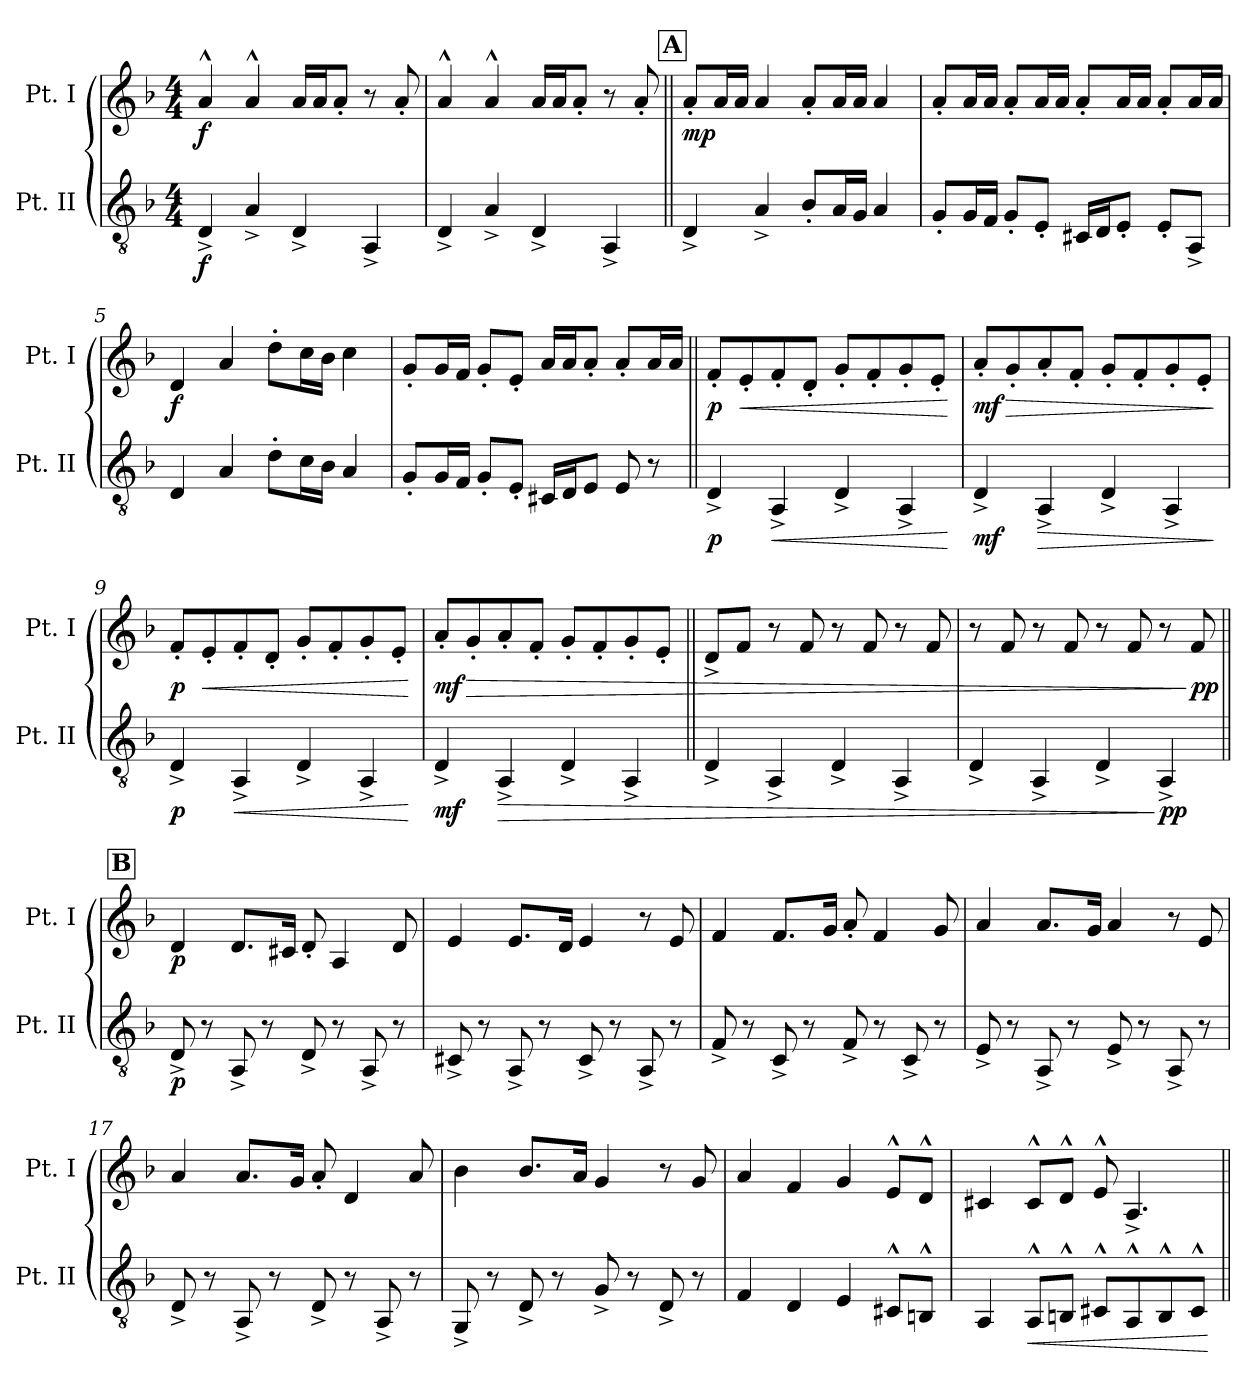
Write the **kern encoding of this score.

**kern	**dynam	**kern	**dynam
*part2	*part2	*part1	*part1
*staff2	*staff2	*staff1	*staff1
*I"Pt. II	*	*I"Pt. I	*
*I'Pt. II	*	*I'Pt. I	*
*clefGv2	*	*clefG2	*
*k[b-]	*	*k[b-]	*
*M4/4	*	*M4/4	*
=1	=1	=1	=1
!	!LO:DY:b	!	!LO:DY:b
4D^	f	4a^^	f
4A^	.	4a^^	.
4D^	.	16aLL	.
.	.	16aJ	.
.	.	8a'J	.
4AA^	.	8r	.
.	.	8a'	.
=2	=2	=2	=2
4D^	.	4a^^	.
4A^	.	4a^^	.
4D^	.	16aLL	.
.	.	16aJ	.
.	.	8a'J	.
4AA^	.	8r	.
.	.	8a'	.
!!LO:REH:place=s1:a:B:fs=14:t=A
=3||	=3||	=3||	=3||
!	!	!	!LO:DY:b
4D^	.	8a'L	mp
.	.	16aL	.
.	.	16aJJ	.
4A^	.	4a	.
8B-'L	.	8a'L	.
16AL	.	16aL	.
16GJJ	.	16aJJ	.
4A	.	4a	.
=4	=4	=4	=4
8G'L	.	8a'L	.
16GL	.	16aL	.
16FJJ	.	16aJJ	.
8G'L	.	8a'L	.
8E'J	.	16aL	.
.	.	16aJJ	.
16C#XLL	.	8a'L	.
16DJ	.	.	.
8E'J	.	16aL	.
.	.	16aJJ	.
8E'L	.	8a'L	.
8AA^J	.	16aL	.
.	.	16aJJ	.
=5	=5	=5	=5
!	!	!	!LO:DY:b
4D	.	4d	f
4A	.	4a	.
8d'L	.	8dd'L	.
16cL	.	16ccL	.
16B-JJ	.	16b-JJ	.
4A	.	4cc	.
=6	=6	=6	=6
8G'L	.	8g'L	.
16GL	.	16gL	.
16FJJ	.	16fJJ	.
8G'L	.	8g'L	.
8E'J	.	8e'J	.
16C#XLL	.	16aLL	.
16DJ	.	16aJ	.
8EJ	.	8a'J	.
8E	.	8a'L	.
8r	.	16aL	.
.	.	16aJJ	.
=7||	=7||	=7||	=7||
!	!LO:DY:b	!	!LO:DY:b
4D^	p	8f'L	p
!	!	!	!LO:HP:b
.	.	8e'	<
!	!LO:HP:b	!	!
4AA^	<	8f'	.
.	.	8d'J	.
4D^	.	8g'L	.
.	.	8f'	.
4AA^	.	8g'	.
.	.	8e'J	.
.	[	.	[
=8	=8	=8	=8
!	!LO:DY:b	!	!LO:DY:b
4D^	mf	8a'L	mf
!	!	!	!LO:HP:b
.	.	8g'	>
!	!LO:HP:b	!	!
4AA^	>	8a'	.
.	.	8f'J	.
4D^	.	8g'L	.
.	.	8f'	.
4AA^	.	8g'	.
.	.	8e'J	.
.	]	.	]
=9	=9	=9	=9
!	!LO:DY:b	!	!LO:DY:b
4D^	p	8f'L	p
!	!	!	!LO:HP:b
.	.	8e'	<
!	!LO:HP:b	!	!
4AA^	<	8f'	.
.	.	8d'J	.
4D^	.	8g'L	.
.	.	8f'	.
4AA^	.	8g'	.
.	.	8e'J	.
.	[	.	[
=10	=10	=10	=10
!	!LO:DY:b	!	!LO:DY:b
4D^	mf	8a'L	mf
!	!	!	!LO:HP:b
.	.	8g'	>
!	!LO:HP:b	!	!
4AA^	>	8a'	.
.	.	8f'J	.
4D^	.	8g'L	.
.	.	8f'	.
4AA^	.	8g'	.
.	.	8e'J	.
=11||	=11||	=11||	=11||
4D^	.	8d^L	.
.	.	8fJ	.
4AA^	.	8r	.
.	.	8f	.
4D^	.	8r	.
.	.	8f	.
4AA^	.	8r	.
.	.	8f	.
=12	=12	=12	=12
4D^	.	8r	.
.	.	8f	.
4AA^	.	8r	.
.	.	8f	.
4D^	.	8r	.
.	.	8f	.
!	!LO:DY:n=1:b	!	!
4AA^	] pp	8r	.
!	!	!	!LO:DY:n=1:b
.	.	8f	] pp
!!LO:REH:place=s1:a:B:fs=14:t=B
=13||	=13||	=13||	=13||
!	!LO:DY:b	!	!LO:DY:b
8D^	p	4d	p
8r	.	.	.
8AA^	.	8.dL	.
8r	.	.	.
.	.	16c#XJk	.
8D^	.	8d'	.
8r	.	4A	.
8AA^	.	.	.
8r	.	8d	.
=14	=14	=14	=14
8C#X^	.	4e	.
8r	.	.	.
8AA^	.	8.eL	.
8r	.	.	.
.	.	16dJk	.
8C#^	.	4e	.
8r	.	.	.
8AA^	.	8r	.
8r	.	8e	.
=15	=15	=15	=15
8F^	.	4f	.
8r	.	.	.
8C^	.	8.fL	.
8r	.	.	.
.	.	16gJk	.
8F^	.	8a'	.
8r	.	4f	.
8C^	.	.	.
8r	.	8g	.
=16	=16	=16	=16
8E^	.	4a	.
8r	.	.	.
8AA^	.	8.aL	.
8r	.	.	.
.	.	16gJk	.
8E^	.	4a	.
8r	.	.	.
8AA^	.	8r	.
8r	.	8e	.
=17	=17	=17	=17
8D^	.	4a	.
8r	.	.	.
8AA^	.	8.aL	.
8r	.	.	.
.	.	16gJk	.
8D^	.	8a'	.
8r	.	4d	.
8AA^	.	.	.
8r	.	8a	.
=18	=18	=18	=18
8GG^	.	4b-	.
8r	.	.	.
8D^	.	8.b-L	.
8r	.	.	.
.	.	16aJk	.
8G^	.	4g	.
8r	.	.	.
8D^	.	8r	.
8r	.	8g	.
=19	=19	=19	=19
4F	.	4a	.
4D	.	4f	.
4E	.	4g	.
8C#X^^L	.	8e^^L	.
8BBn^^J	.	8d^^J	.
=20	=20	=20	=20
4AA	.	4c#X	.
!	!LO:HP:b	!	!
8AA^^L	<	8c#^^L	.
8BBn^^J	.	8d^^J	.
8C#X^^L	.	8e^^	.
8AA^^	.	4.A^	.
8BB^^	.	.	.
8C#^^J	.	.	.
.	[	.	.
=||	=||	=||	=||
*-	*-	*-	*-
